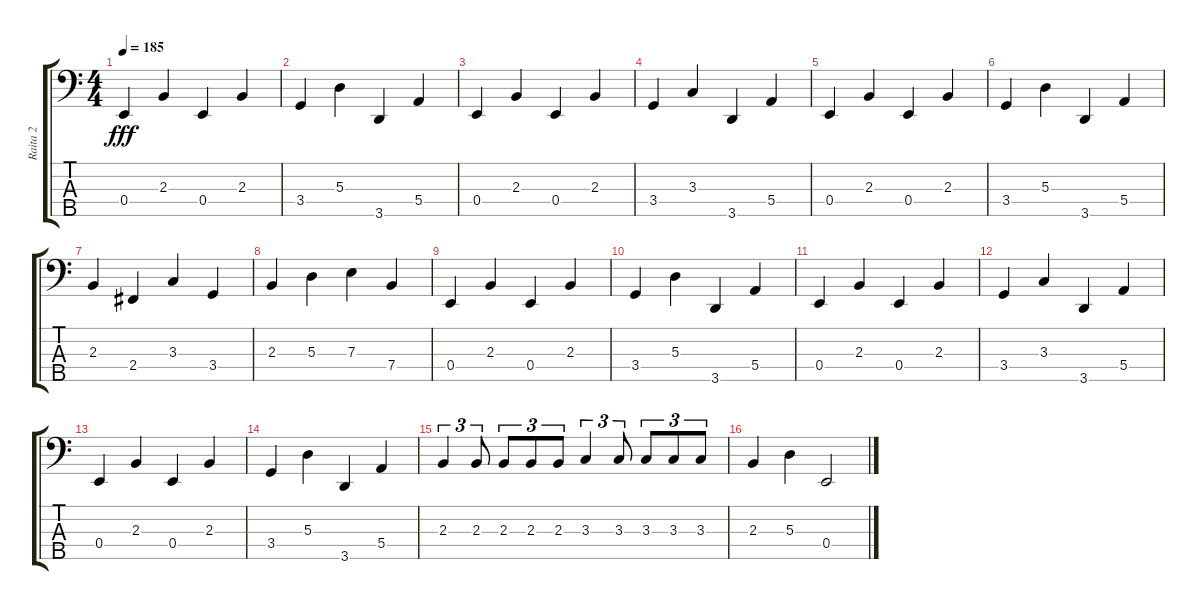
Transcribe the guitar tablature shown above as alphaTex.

\track ("Raita 2" "Raita 2") {instrument electricbassfinger}
\staff {score tabs}
\tuning (G2 D2 A1 E1 B0) {hide}
\ts (4 4)
\tempo 185
\clef f4
\ks c
0.4.4{dy fff} 2.3.4 0.4.4 2.3.4 |
3.4.4 5.3.4 3.5.4 5.4.4 |
0.4.4 2.3.4 0.4.4 2.3.4 |
3.4.4 3.3.4 3.5.4 5.4.4 |
0.4.4 2.3.4 0.4.4 2.3.4 |
3.4.4 5.3.4 3.5.4 5.4.4 |
2.3.4 2.4.4 3.3.4 3.4.4 |
2.3.4 5.3.4 7.3.4 7.4.4 |
0.4.4 2.3.4 0.4.4 2.3.4 |
3.4.4 5.3.4 3.5.4 5.4.4 |
0.4.4 2.3.4 0.4.4 2.3.4 |
3.4.4 3.3.4 3.5.4 5.4.4 |
0.4.4 2.3.4 0.4.4 2.3.4 |
3.4.4 5.3.4 3.5.4 5.4.4 |
2.3.4{tu (3 2)} 2.3.8{tu (3 2)} 2.3.8{tu (3 2)} 2.3.8{tu (3 2)} 2.3.8{tu (3 2)} 3.3.4{tu (3 2)} 3.3.8{tu (3 2)} 3.3.8{tu (3 2)} 3.3.8{tu (3 2)} 3.3.8{tu (3 2)} |
2.3.4 5.3.4 0.4.2
